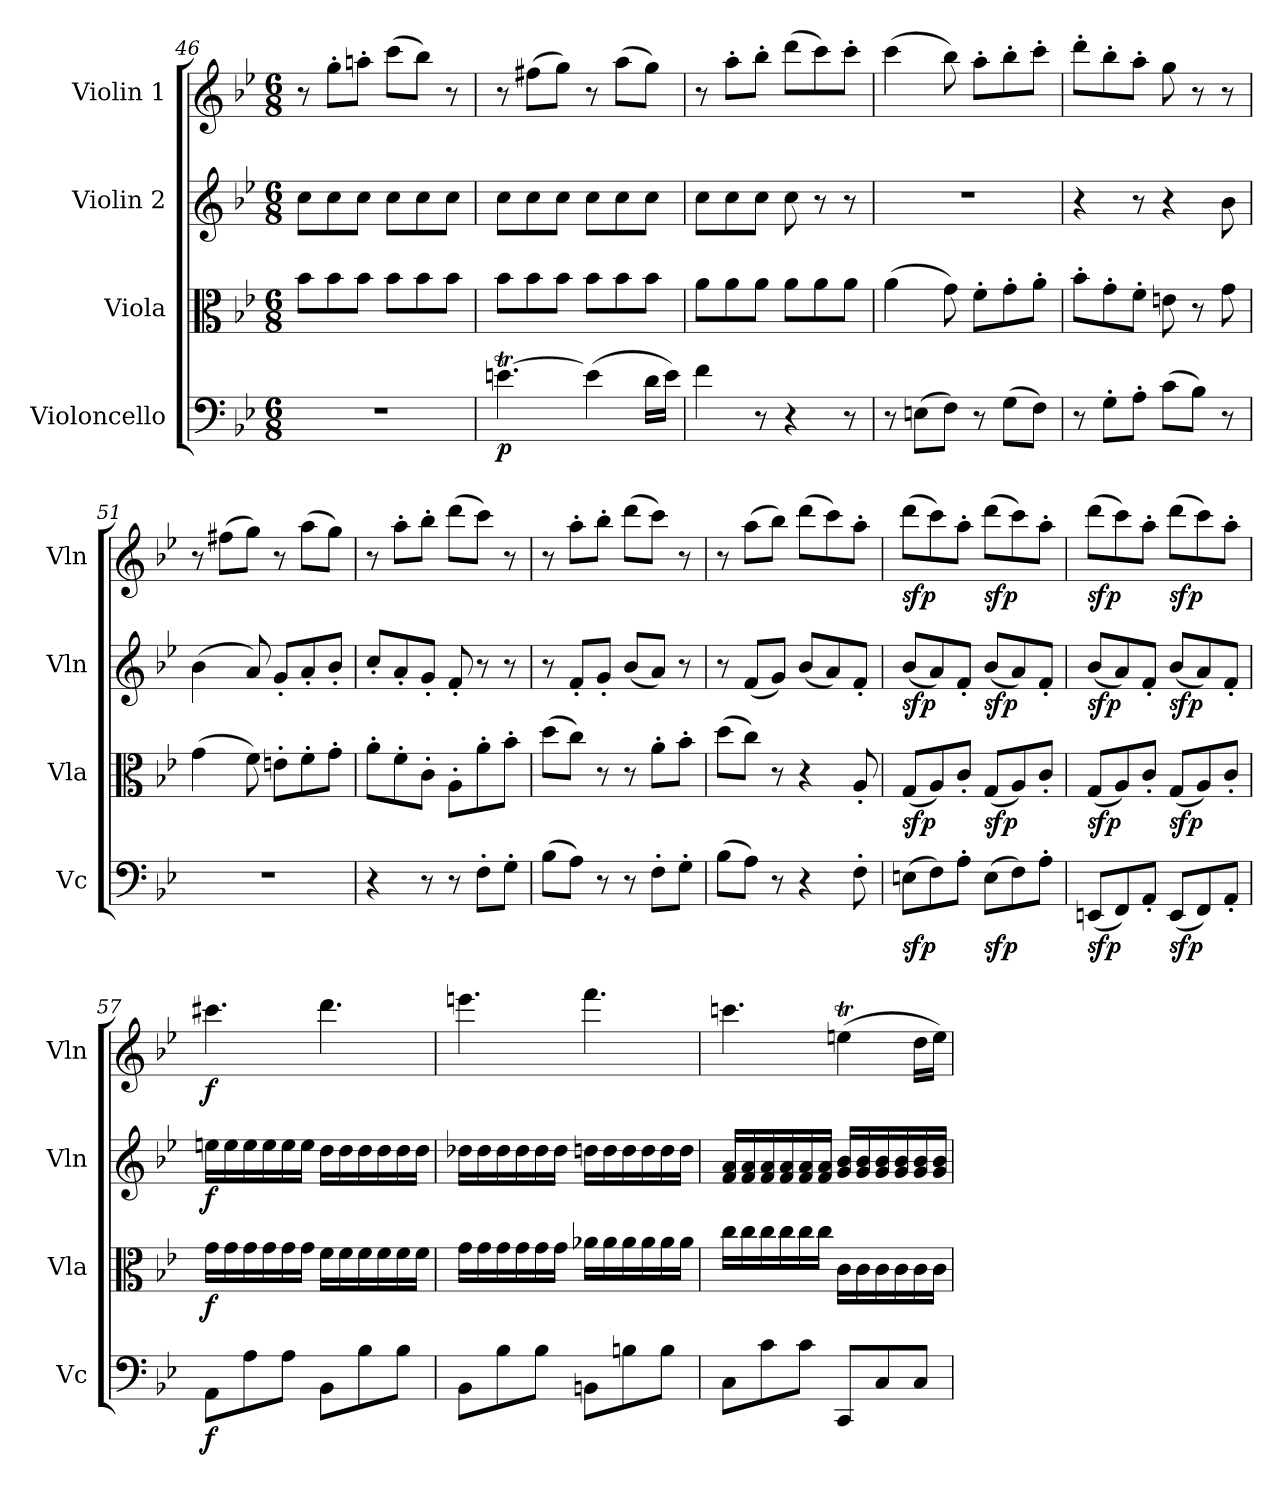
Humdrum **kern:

**kern	**dynam	**kern	**dynam	**kern	**dynam	**kern	**dynam
*part4	*part4	*part3	*part3	*part2	*part2	*part1	*part1
*staff4	*staff4	*staff3	*staff3	*staff2	*staff2	*staff1	*staff1
*I"Violoncello	*	*I"Viola	*	*I"Violin 2	*	*I"Violin 1	*
*I'Vc	*	*I'Vla	*	*I'Vln	*	*I'Vln	*
!!LO:LB:g=z
*clefF4	*	*clefC3	*	*clefG2	*	*clefG2	*
*k[b-e-]	*	*k[b-e-]	*	*k[b-e-]	*	*k[b-e-]	*
*M6/8	*	*M6/8	*	*M6/8	*	*M6/8	*
=46	=46	=46	=46	=46	=46	=46	=46
2.r	.	8b-\L	.	8cc\L	.	8r	.
.	.	8b-\	.	8cc\	.	8gg'\L	.
.	.	8b-\J	.	8cc\J	.	8aan'\J	.
.	.	8b-\L	.	8cc\L	.	(8ccc\L	.
.	.	8b-\	.	8cc\	.	8bb-\J)	.
.	.	8b-\J	.	8cc\J	.	8r	.
=47	=47	=47	=47	=47	=47	=47	=47
!	!LO:DY:b	!	!	!	!	!	!
[4.ent\	p	8b-\L	.	8cc\L	.	8r	.
.	.	8b-\	.	8cc\	.	(8ff#X\L	.
.	.	8b-\J	.	8cc\J	.	8gg\J)	.
(4eTTT\]	.	8b-\L	.	8cc\L	.	8r	.
.	.	8b-\	.	8cc\	.	(8aa\L	.
16d\LL	.	8b-\J	.	8cc\J	.	8gg\J)	.
16e\JJ)	.	.	.	.	.	.	.
=48	=48	=48	=48	=48	=48	=48	=48
4f\	.	8a\L	.	8cc\L	.	8r	.
.	.	8a\	.	8cc\	.	8aa'\L	.
8r	.	8a\J	.	8cc\J	.	8bb-'\J	.
4r	.	8a\L	.	8cc\	.	(8ddd\L	.
.	.	8a\	.	8r	.	8ccc\)	.
8r	.	8a\J	.	8r	.	8ccc'\J	.
=49	=49	=49	=49	=49	=49	=49	=49
8r	.	(4a\	.	2.r	.	(4ccc\	.
(8En\L	.	.	.	.	.	.	.
8F\J)	.	8g\)	.	.	.	8bb-\)	.
8r	.	8f'\L	.	.	.	8aa'\L	.
(8G\L	.	8g'\	.	.	.	8bb-'\	.
8F\J)	.	8a'\J	.	.	.	8ccc'\J	.
=50	=50	=50	=50	=50	=50	=50	=50
8r	.	8b-'\L	.	4r	.	8ddd'\L	.
8G'\L	.	8g'\	.	.	.	8bb-'\	.
8A'\J	.	8f'\J	.	8r	.	8aa'\J	.
(8c\L	.	8en\	.	4r	.	8gg\	.
8B-\J)	.	8r	.	.	.	8r	.
8r	.	8g\	.	8b-\	.	8r	.
=51	=51	=51	=51	=51	=51	=51	=51
2.r	.	(4g\	.	(4b-\	.	8r	.
.	.	.	.	.	.	(8ff#X\L	.
.	.	8f\)	.	8a/)	.	8gg\J)	.
.	.	8en'\L	.	8g'/L	.	8r	.
.	.	8f'\	.	8a'/	.	(8aa\L	.
.	.	8g'\J	.	8b-'/J	.	8gg\J)	.
=52	=52	=52	=52	=52	=52	=52	=52
4r	.	8a'\L	.	8cc'/L	.	8r	.
.	.	8f'\	.	8a'/	.	8aa'\L	.
8r	.	8c'\J	.	8g'/J	.	8bb-'\J	.
8r	.	8A'\L	.	8f'/	.	(8ddd\L	.
8F'\L	.	8a'\	.	8r	.	8ccc\J)	.
8G'\J	.	8b-'\J	.	8r	.	8r	.
!!LO:LB:g=z
=53	=53	=53	=53	=53	=53	=53	=53
(8B-\L	.	(8dd\L	.	8r	.	8r	.
8A\J)	.	8cc\J)	.	8f'/L	.	8aa'\L	.
8r	.	8r	.	8g'/J	.	8bb-'\J	.
8r	.	8r	.	(8b-/L	.	(8ddd\L	.
8F'\L	.	8a'\L	.	8a/J)	.	8ccc\J)	.
8G'\J	.	8b-'\J	.	8r	.	8r	.
!!LO:PB:g=z
=54	=54	=54	=54	=54	=54	=54	=54
(8B-\L	.	(8dd\L	.	8r	.	8r	.
8A\J)	.	8cc\J)	.	(8f/L	.	(8aa\L	.
8r	.	8r	.	8g/J)	.	8bb-\J)	.
4r	.	4r	.	(8b-/L	.	(8ddd\L	.
.	.	.	.	8a/)	.	8ccc\)	.
8F'\	.	8A'/	.	8f'/J	.	8aa'\J	.
=55	=55	=55	=55	=55	=55	=55	=55
!	!LO:DY:b	!	!LO:DY:b	!	!LO:DY:b	!	!LO:DY:b
(8En\L	sfp	(8G/L	sfp	(8b-/L	sfp	(8ddd\L	sfp
8F\)	.	8A/)	.	8a/)	.	8ccc\)	.
8A'\J	.	8c'/J	.	8f'/J	.	8aa'\J	.
!	!LO:DY:b	!	!LO:DY:b	!	!LO:DY:b	!	!LO:DY:b
(8E\L	sfp	(8G/L	sfp	(8b-/L	sfp	(8ddd\L	sfp
8F\)	.	8A/)	.	8a/)	.	8ccc\)	.
8A'\J	.	8c'/J	.	8f'/J	.	8aa'\J	.
=56	=56	=56	=56	=56	=56	=56	=56
!	!LO:DY:b	!	!LO:DY:b	!	!LO:DY:b	!	!LO:DY:b
(8EEn/L	sfp	(8G/L	sfp	(8b-/L	sfp	(8ddd\L	sfp
8FF/)	.	8A/)	.	8a/)	.	8ccc\)	.
8AA'/J	.	8c'/J	.	8f'/J	.	8aa'\J	.
!	!LO:DY:b	!	!LO:DY:b	!	!LO:DY:b	!	!LO:DY:b
(8EE/L	sfp	(8G/L	sfp	(8b-/L	sfp	(8ddd\L	sfp
8FF/)	.	8A/)	.	8a/)	.	8ccc\)	.
8AA'/J	.	8c'/J	.	8f'/J	.	8aa'\J	.
=57	=57	=57	=57	=57	=57	=57	=57
!	!LO:DY:b	!	!LO:DY:b	!	!LO:DY:b	!	!LO:DY:b
8AA\L	f	16g\LL	f	16een\LL	f	4.ccc#X\	f
.	.	16g\	.	16ee\	.	.	.
8A\	.	16g\	.	16ee\	.	.	.
.	.	16g\	.	16ee\	.	.	.
8A\J	.	16g\	.	16ee\	.	.	.
.	.	16g\JJ	.	16ee\JJ	.	.	.
8BB-\L	.	16f\LL	.	16dd\LL	.	4.ddd\	.
.	.	16f\	.	16dd\	.	.	.
8B-\	.	16f\	.	16dd\	.	.	.
.	.	16f\	.	16dd\	.	.	.
8B-\J	.	16f\	.	16dd\	.	.	.
.	.	16f\JJ	.	16dd\JJ	.	.	.
=58	=58	=58	=58	=58	=58	=58	=58
8BB-\L	.	16g\LL	.	16dd-X\LL	.	4.eeen\	.
.	.	16g\	.	16dd-\	.	.	.
8B-\	.	16g\	.	16dd-\	.	.	.
.	.	16g\	.	16dd-\	.	.	.
8B-\J	.	16g\	.	16dd-\	.	.	.
.	.	16g\JJ	.	16dd-\JJ	.	.	.
8BBn\L	.	16a-X\LL	.	16ddn\LL	.	4.fff\	.
.	.	16a-\	.	16dd\	.	.	.
8Bn\	.	16a-\	.	16dd\	.	.	.
.	.	16a-\	.	16dd\	.	.	.
8B\J	.	16a-\	.	16dd\	.	.	.
.	.	16a-\JJ	.	16dd\JJ	.	.	.
!!LO:LB:g=z
=59	=59	=59	=59	=59	=59	=59	=59
8C\L	.	16cc\LL	.	16f/ 16a/LL	.	4.cccn\	.
.	.	16cc\	.	16f/ 16a/	.	.	.
8c\	.	16cc\	.	16f/ 16a/	.	.	.
.	.	16cc\	.	16f/ 16a/	.	.	.
8c\J	.	16cc\	.	16f/ 16a/	.	.	.
.	.	16cc\JJ	.	16f/ 16a/JJ	.	.	.
8CC/L	.	16c\LL	.	16g/ 16b-/LL	.	(4eent\	.
.	.	16c\	.	16g/ 16b-/	.	.	.
8C/	.	16c\	.	16g/ 16b-/	.	.	.
.	.	16c\	.	16g/ 16b-/	.	.	.
8C/J	.	16c\	.	16g/ 16b-/	.	16dd\LL	.
.	.	16c\JJ	.	16g/ 16b-/JJ	.	16ee\JJ)	.
=	=	=	=	=	=	=	=
*-	*-	*-	*-	*-	*-	*-	*-
